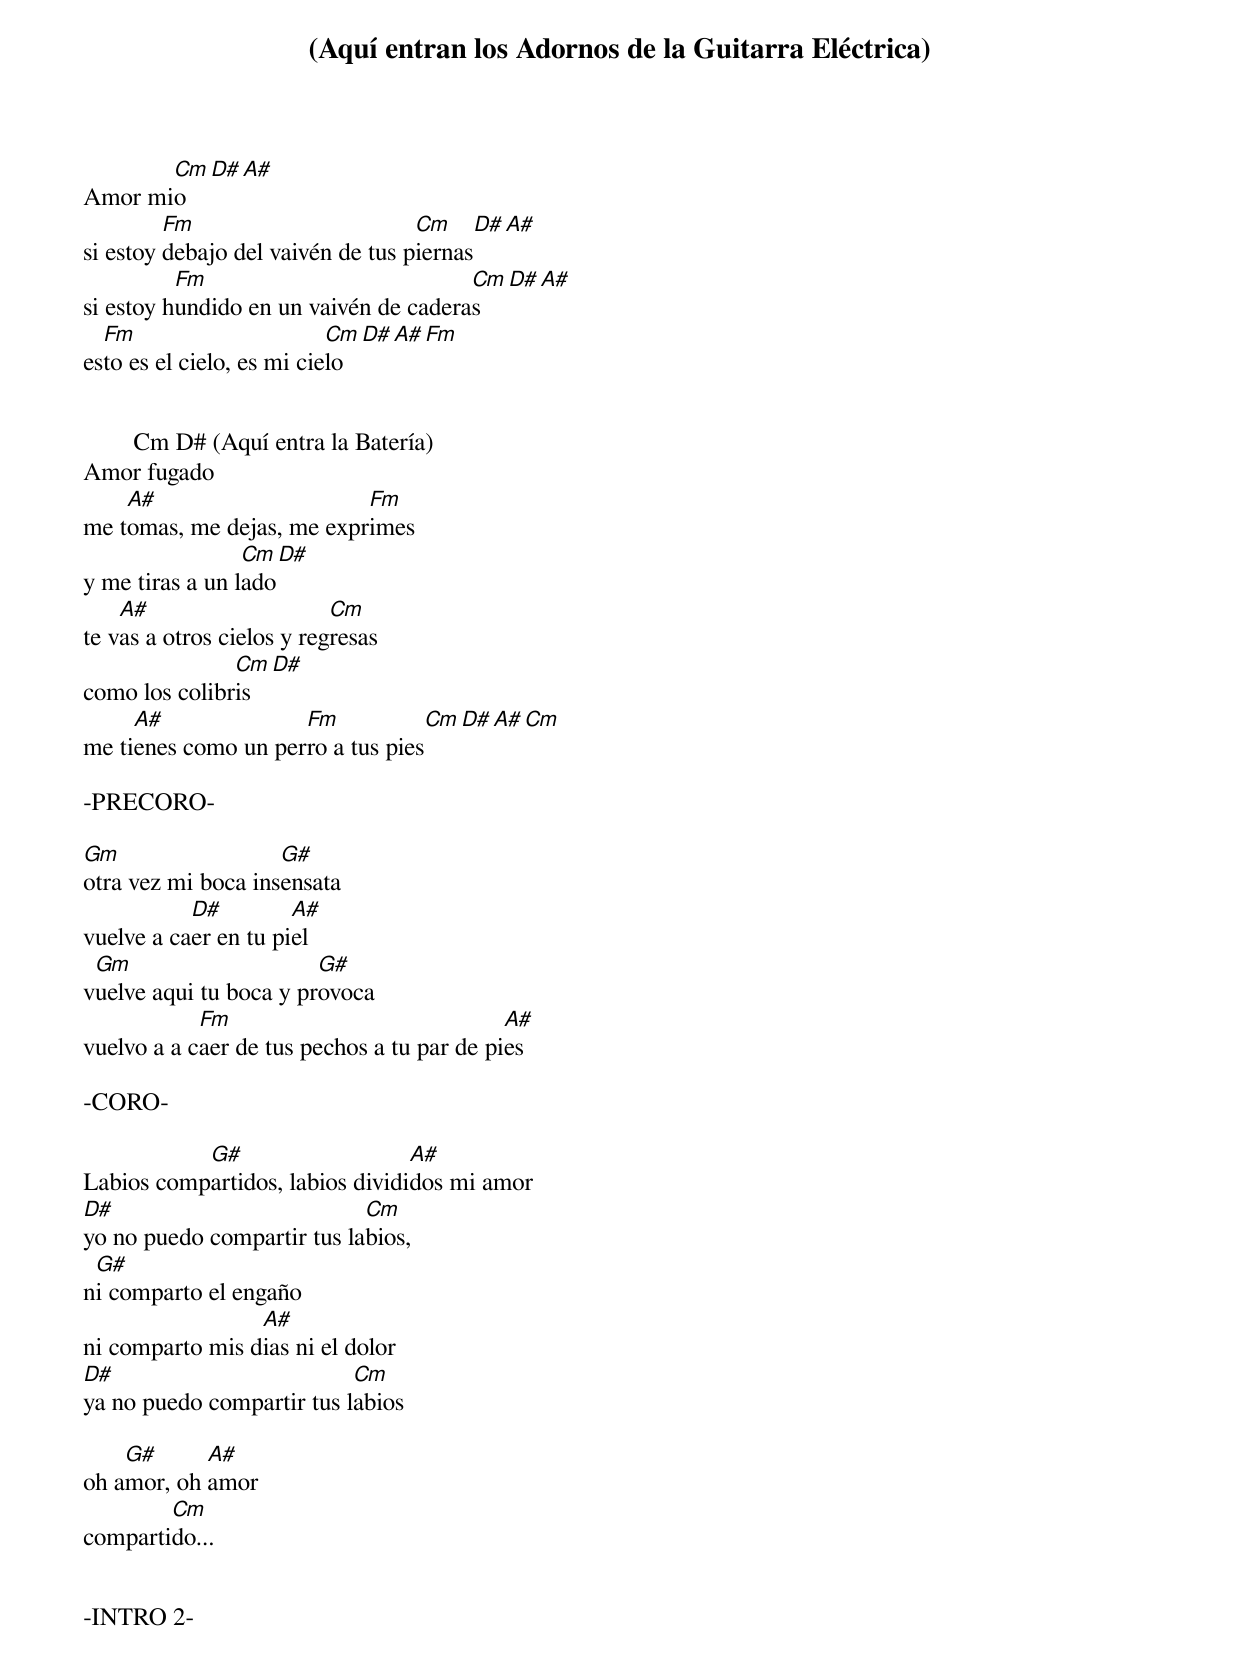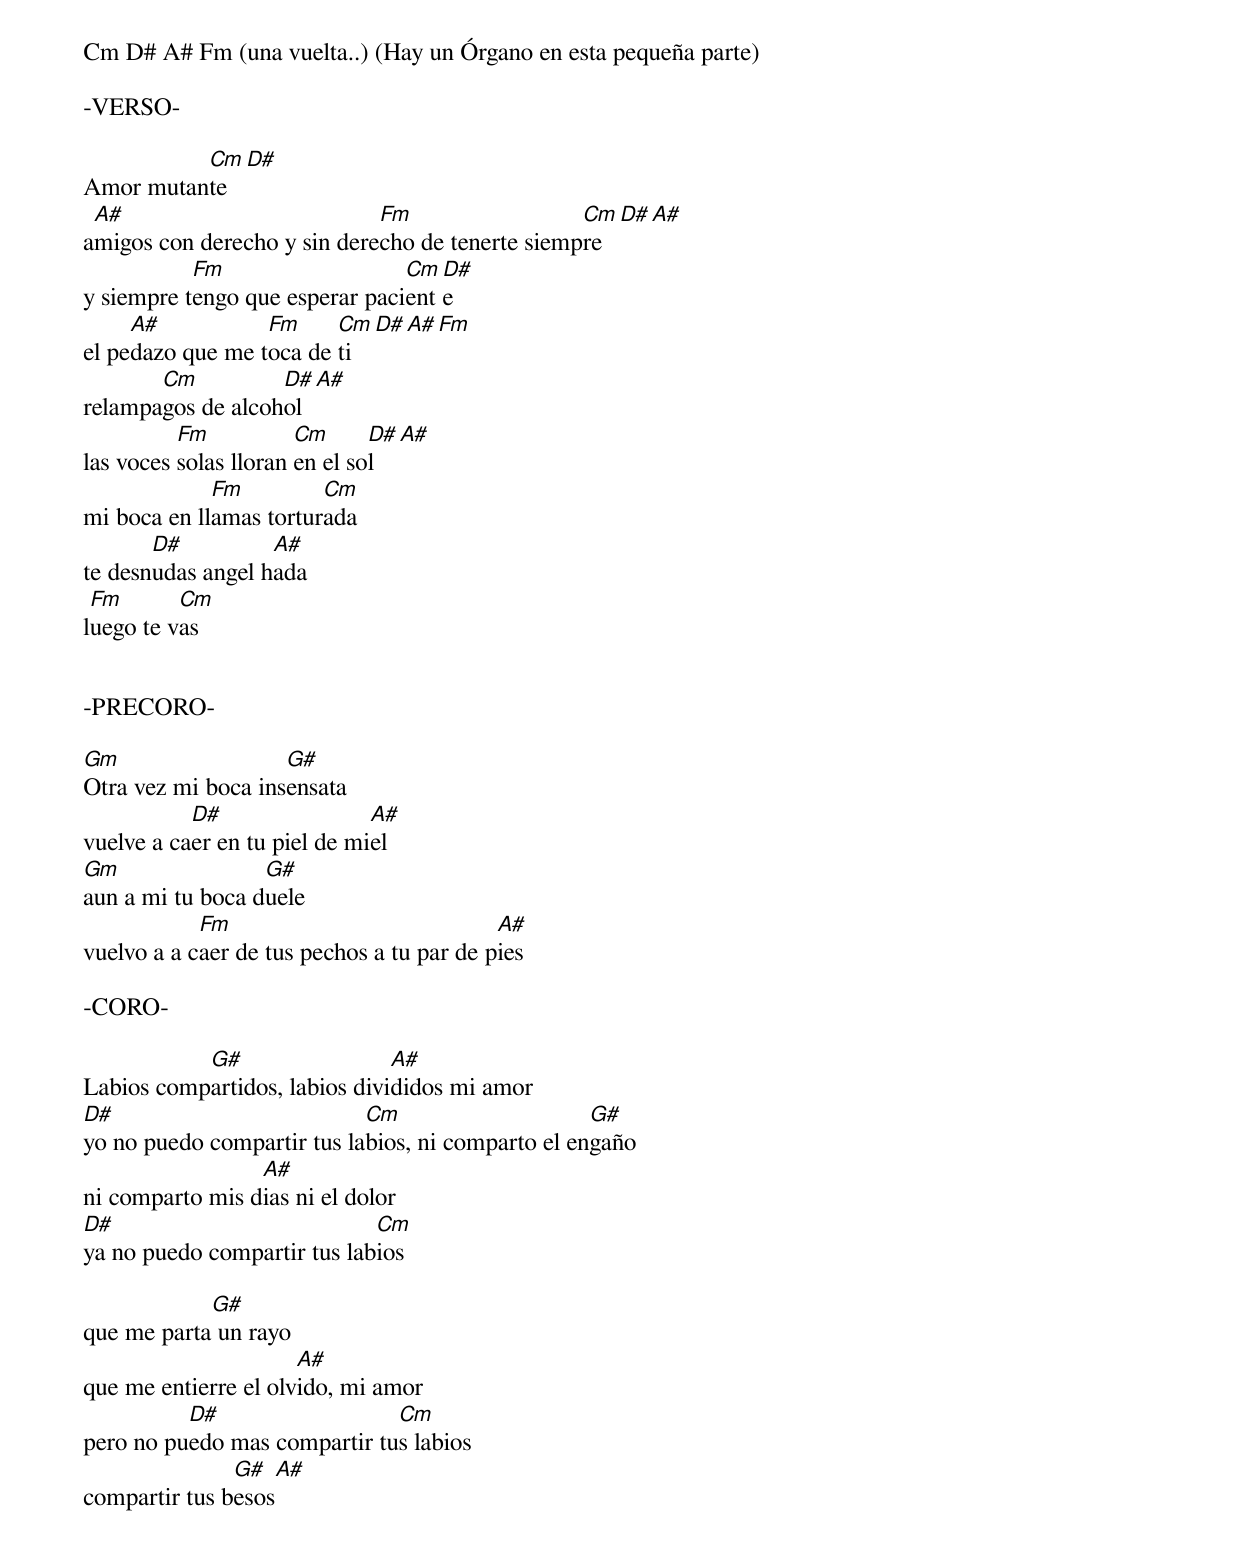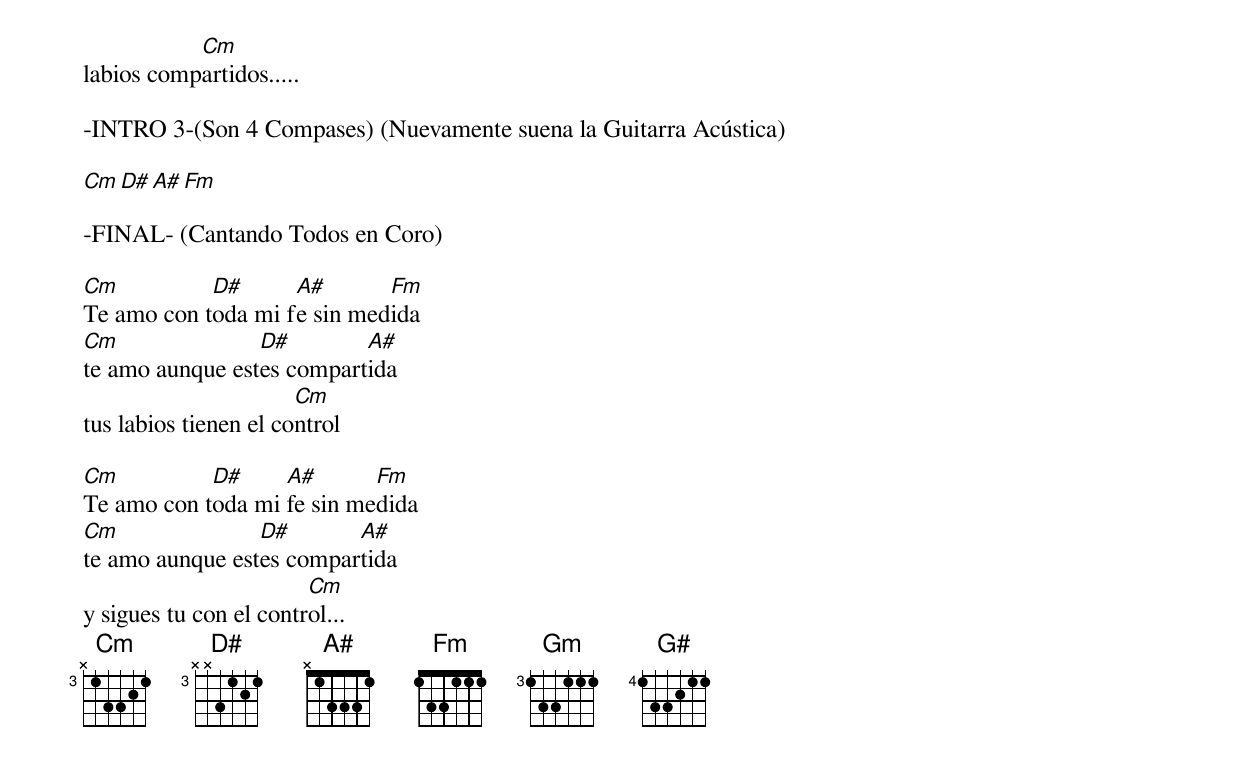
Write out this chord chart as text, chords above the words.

      (Aquí entran los Adornos de la Guitarra Eléctrica)
       Cm  D# A#
Amor mio
         Fm                        Cm    D# A#
si estoy debajo del vaivén de tus piernas
          Fm                           Cm D# A#
si estoy hundido en un vaivén de caderas
  Fm                       Cm D# A# Fm
esto es el cielo, es mi cielo


        Cm D# (Aquí entra la Batería)
Amor fugado
    A#                     Fm
me tomas, me dejas, me exprimes
                 Cm D#
y me tiras a un lado
    A#                     Cm
te vas a otros cielos y regresas
               Cm D#
como los colibris
     A#              Fm           Cm D# A# Cm
me tienes como un perro a tus pies

-PRECORO-

Gm                  G#
otra vez mi boca insensata
           D#         A#
vuelve a caer en tu piel
 Gm                     G#
vuelve aqui tu boca y provoca
            Fm                              A#
vuelvo a a caer de tus pechos a tu par de pies

-CORO-

           G#                    A#
Labios compartidos, labios divididos mi amor
D#                          Cm
yo no puedo compartir tus labios,
 G#
ni comparto el engaño
                 A#
ni comparto mis dias ni el dolor
D#                         Cm
ya no puedo compartir tus labios

    G#      A#
oh amor, oh amor
        Cm
compartido...


-INTRO 2-

Cm D# A# Fm (una vuelta..) (Hay un Órgano en esta pequeña parte)

-VERSO-

          Cm D#
Amor mutante
 A#                          Fm                  Cm D# A#
amigos con derecho y sin derecho de tenerte siempre
           Fm                   Cm D#
y siempre tengo que esperar paciente
     A#           Fm     Cm D# A# Fm
el pedazo que me toca de ti
       Cm          D# A#
relampagos de alcohol
          Fm           Cm      D# A#
las voces solas lloran en el sol
             Fm         Cm
mi boca en llamas torturada
       D#          A#
te desnudas angel hada
 Fm       Cm
luego te vas


-PRECORO-

Gm                  G#
Otra vez mi boca insensata
           D#                 A#
vuelve a caer en tu piel de miel
Gm                G#
aun a mi tu boca duele
            Fm                             A#
vuelvo a a caer de tus pechos a tu par de pies

-CORO-

           G#                  A#
Labios compartidos, labios divididos mi amor
D#                          Cm                     G#
yo no puedo compartir tus labios, ni comparto el engaño
                 A#
ni comparto mis dias ni el dolor
D#                           Cm
ya no puedo compartir tus labios

            G#
que me parta un rayo
                      A#
que me entierre el olvido, mi amor
          D#                  Cm
pero no puedo mas compartir tus labios
               G#  A#
compartir tus besos
           Cm
labios compartidos.....

-INTRO 3-(Son 4 Compases) (Nuevamente suena la Guitarra Acústica)

Cm D# A# Fm

-FINAL- (Cantando Todos en Coro)

Cm          D#      A#       Fm
Te amo con toda mi fe sin medida
Cm               D#        A#
te amo aunque estes compartida
                       Cm
tus labios tienen el control

Cm          D#     A#       Fm
Te amo con toda mi fe sin medida
Cm               D#       A#
te amo aunque estes compartida
                        Cm
y sigues tu con el control...
